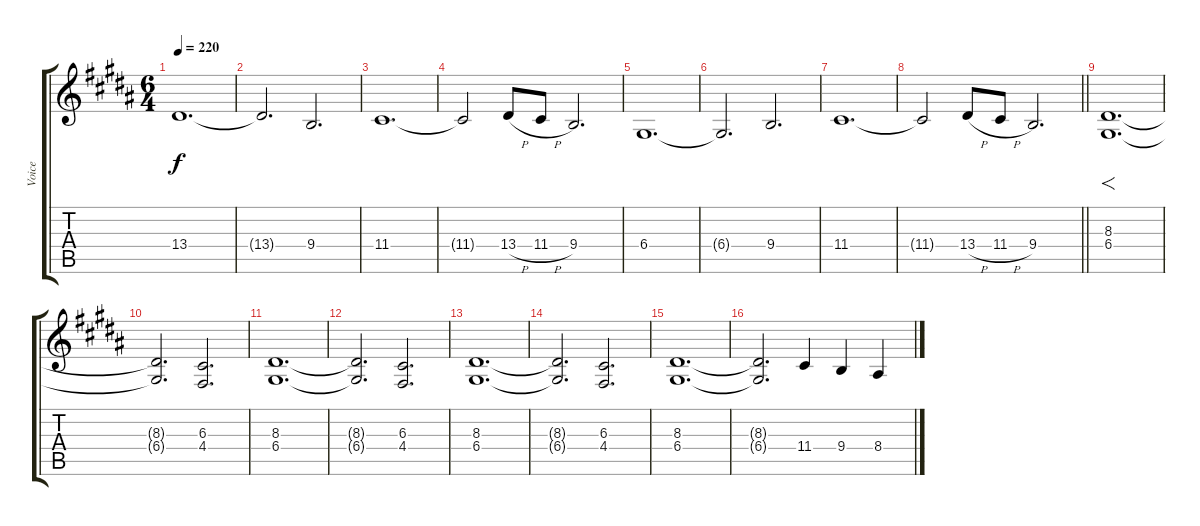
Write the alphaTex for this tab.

\track ("Voice" "Voice") {instrument lead6voice}
\staff {score tabs}
\tuning (E4 B3 G3 D3 A2 E2) {hide}
\ts (6 4)
\tempo 220
\clef g2
\ks g#minor
13.4.1{d dy f} |
13.4{t}.2{d} 9.4.2{d} |
11.4.1{d} |
11.4{t}.2 13.4{h}.8 11.4{h}.8 9.4.2{d} |
6.4.1{d} |
6.4{t}.2{d} 9.4.2{d} |
11.4.1{d} |
\barLineRight lightlight
11.4{t}.2 13.4{h}.8 11.4{h}.8 9.4.2{d} |
(8.3 6.4).1{f d instrument choiraahs} |
(8.3{t} 6.4{t}).2{d} (6.3 4.4).2{d} |
(8.3 6.4).1{d} |
(8.3{t} 6.4{t}).2{d} (6.3 4.4).2{d} |
(8.3 6.4).1{d} |
(8.3{t} 6.4{t}).2{d} (6.3 4.4).2{d} |
(8.3 6.4).1{d} |
(8.3{t} 6.4{t}).2{d} 11.4.4{instrument lead6voice} 9.4.4 8.4.4
